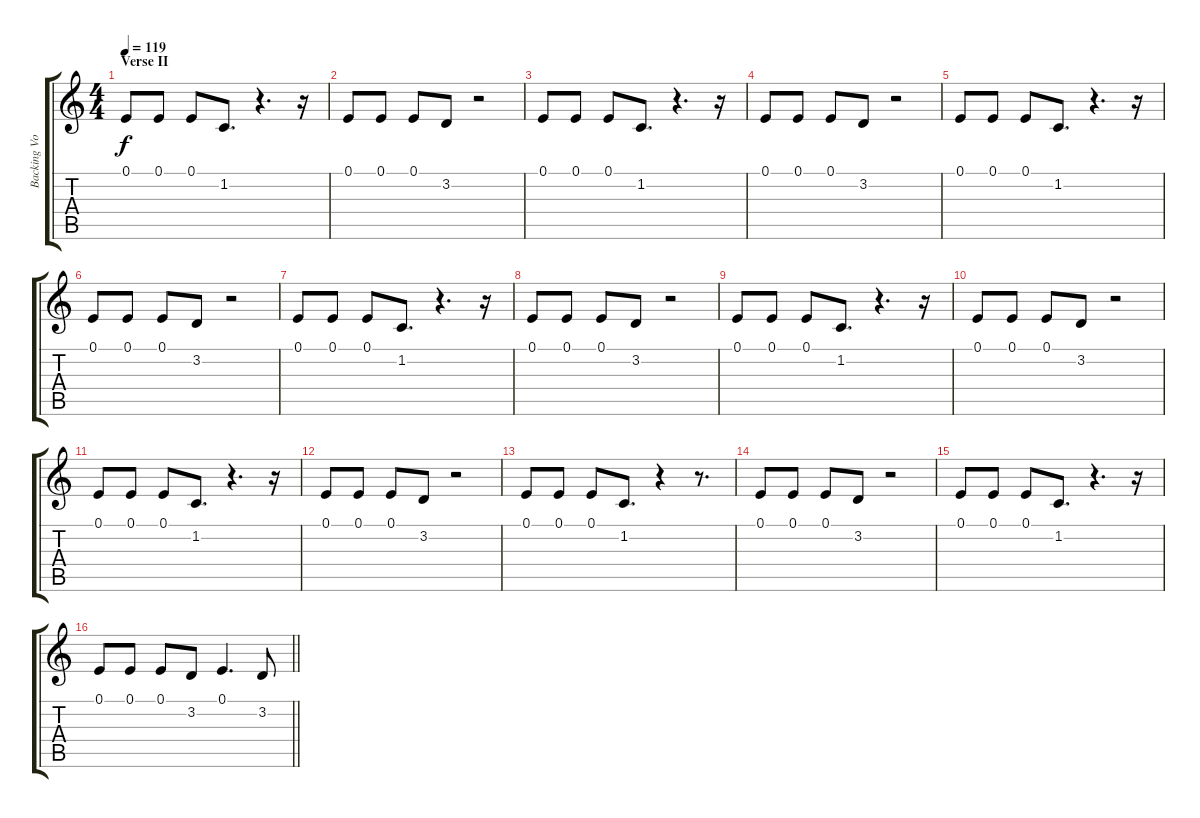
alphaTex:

\track ("Backing Vocals" "Backing Vo") {instrument choiraahs}
\staff {score tabs}
\tuning (E4 B3 G3 D3 A2 E2) {hide}
\ts (4 4)
\section ("" "Verse II")
\tempo 119
\clef g2
\ks c
0.1.8{dy f instrument voiceoohs} 0.1.8 0.1.8 1.2.8{d} r.4{d} r.16 |
0.1.8 0.1.8 0.1.8 3.2.8 r.2 |
0.1.8 0.1.8 0.1.8 1.2.8{d} r.4{d} r.16 |
0.1.8 0.1.8 0.1.8 3.2.8 r.2 |
0.1.8 0.1.8 0.1.8 1.2.8{d} r.4{d} r.16 |
0.1.8 0.1.8 0.1.8 3.2.8 r.2 |
0.1.8 0.1.8 0.1.8 1.2.8{d} r.4{d} r.16 |
0.1.8 0.1.8 0.1.8 3.2.8 r.2 |
0.1.8 0.1.8 0.1.8 1.2.8{d} r.4{d} r.16 |
0.1.8 0.1.8 0.1.8 3.2.8 r.2 |
0.1.8 0.1.8 0.1.8 1.2.8{d} r.4{d} r.16 |
0.1.8 0.1.8 0.1.8 3.2.8 r.2 |
0.1.8 0.1.8 0.1.8 1.2.8{d} r.4 r.8{d} |
0.1.8 0.1.8 0.1.8 3.2.8 r.2 |
0.1.8 0.1.8 0.1.8 1.2.8{d} r.4{d} r.16 |
\barLineRight lightlight
0.1.8 0.1.8 0.1.8 3.2.8 0.1.4{d instrument choiraahs} 3.2.8
